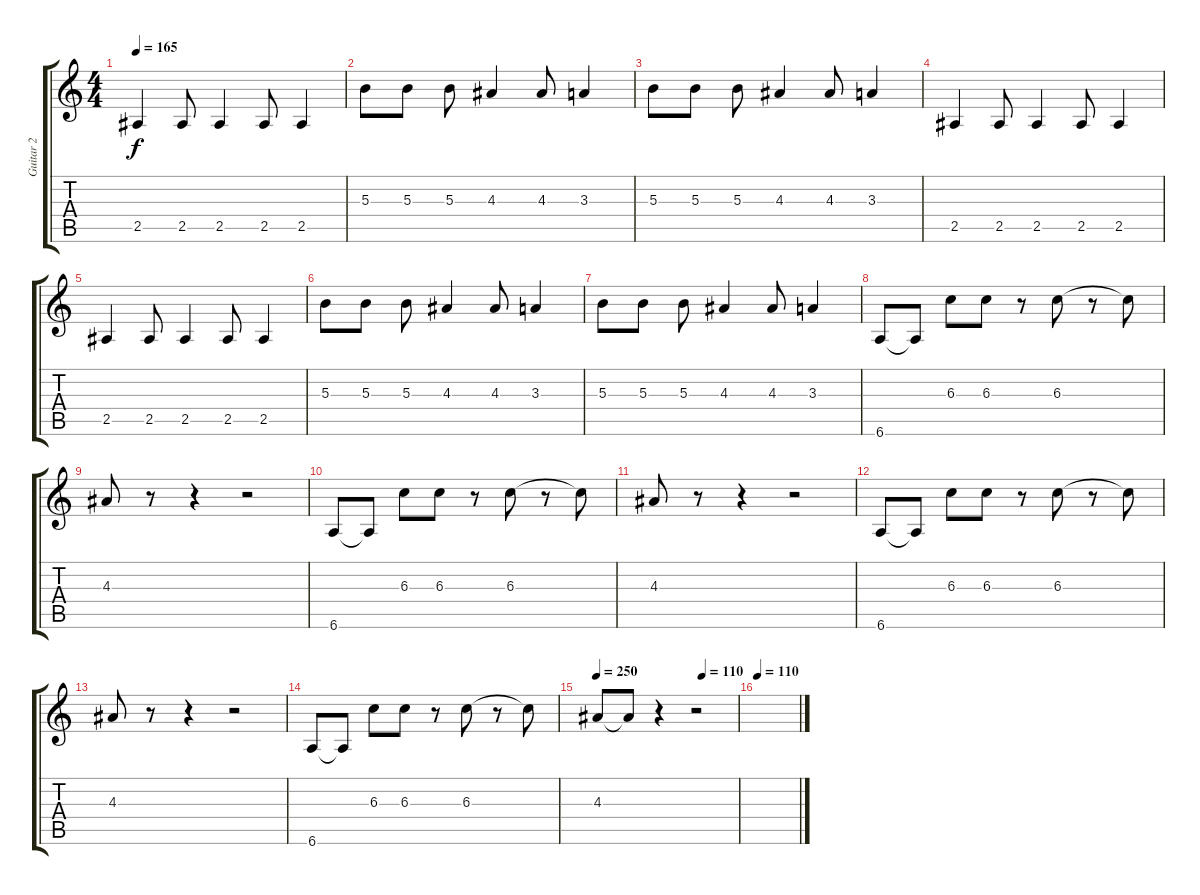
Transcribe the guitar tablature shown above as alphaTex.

\track ("Guitar 2" "Guitar 2") {instrument overdrivenguitar}
\staff {score tabs}
\tuning (Eb4 Bb3 Gb3 Db3 Ab2 Eb2) {hide}
\ts (4 4)
\tempo 165
\clef g2
\ks c
2.5.4{dy f} 2.5.8 2.5.4 2.5.8 2.5.4 |
5.3.8 5.3.8 5.3.8 4.3.4 4.3.8 3.3.4 |
5.3.8 5.3.8 5.3.8 4.3.4 4.3.8 3.3.4 |
2.5.4 2.5.8 2.5.4 2.5.8 2.5.4 |
2.5.4 2.5.8 2.5.4 2.5.8 2.5.4 |
5.3.8 5.3.8 5.3.8 4.3.4 4.3.8 3.3.4 |
5.3.8 5.3.8 5.3.8 4.3.4 4.3.8 3.3.4 |
6.6.8 6.6{t}.8 6.3.8 6.3.8 r.8 6.3.8 r.8 6.3{t}.8 |
4.3.8 r.8 r.4 r.2 |
6.6.8 6.6{t}.8 6.3.8 6.3.8 r.8 6.3.8 r.8 6.3{t}.8 |
4.3.8 r.8 r.4 r.2 |
6.6.8 6.6{t}.8 6.3.8 6.3.8 r.8 6.3.8 r.8 6.3{t}.8 |
4.3.8 r.8 r.4 r.2 |
6.6.8 6.6{t}.8 6.3.8 6.3.8 r.8 6.3.8 r.8 6.3{t}.8 |
\tempo 250
\tempo (110 0.75)
4.3.8 4.3{t}.8 r.4 r.2 |
\tempo 110
